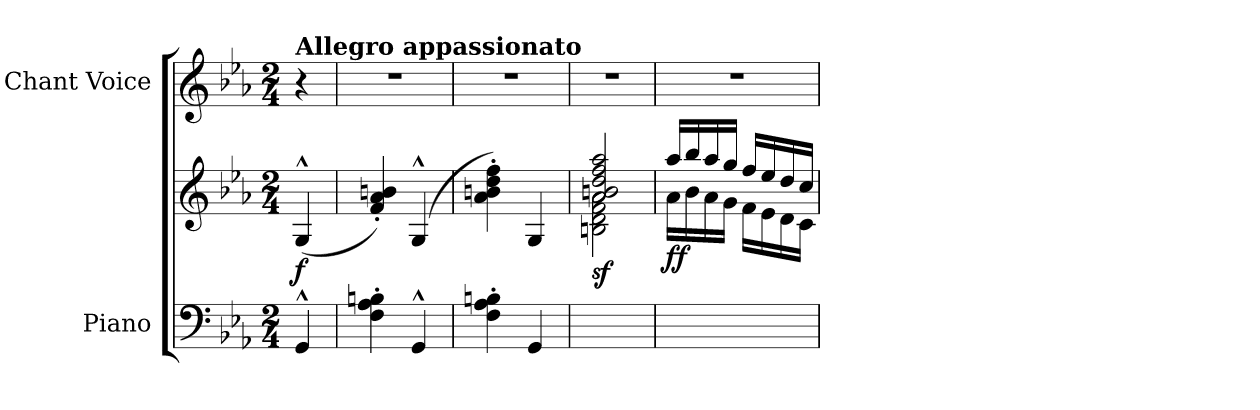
**kern	**kern	**dynam	**kern
*part2	*part2	*part2	*part1
*staff3	*staff2	*staff2/3	*staff1
*I"Piano	*	*	*I"Chant Voice
*I'Pno	*	*	*
*clefF4	*clefG2	*	*clefG2
*k[b-e-a-]	*k[b-e-a-]	*	*k[b-e-a-]
*M2/4	*M2/4	*	*M2/4
=	=	=	=
!	!	!	!LO:TX:a:B:t=Allegro appassionato
!	!	!LO:DY:b	!
4GG^^/	(<4G^^/	f	4r
=1	=1	=1	=1
4F\' 4A-\' 4Bn\'	4f/' 4a-/' 4bn/')	.	2r
4GG^^/	(<4G^^/	.	.
=2	=2	=2	=2
4F\' 4A-\' 4Bn\'	4a-\' 4bn\' 4dd\' 4ff\')	.	2r
4GG/	4G/	.	.
=3	=3	=3	=3
*	*^	*	*
!	!	!	!LO:DY:b	!
2ryy	2a-/ 2bn/ 2dd/ 2ff/ 2aa-/	2Bn\ 2d\ 2f\ 2a-\	sf	2r
=4	=4	=4	=4	=4
!	!	!	!LO:DY:b	!
2ryy	16aa-/LL	16a-\LL	ff	2r
.	16bb-/	16b-\	.	.
.	16aa-/	16a-\	.	.
.	16gg/JJ	16g\JJ	.	.
.	16ff/LL	16f\LL	.	.
.	16ee-/	16e-\	.	.
.	16dd/	16d\	.	.
.	16cc/JJ	16c\JJ	.	.
*	*v	*v	*	*
=	=	=	=
*-	*-	*-	*-
